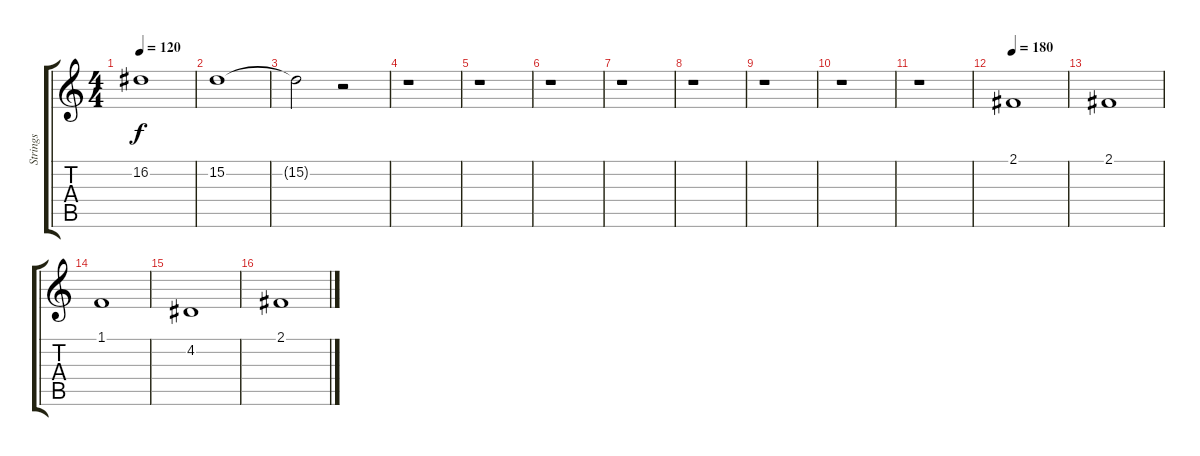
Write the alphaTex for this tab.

\track ("Strings" "Strings") {instrument stringensemble1}
\staff {score tabs}
\tuning (E4 B3 G3 D3 A2 E2) {hide}
\ts (4 4)
\tempo 120
\clef g2
\ks c
16.2.1{dy f} |
15.2.1 |
15.2{t}.2 r.2 |
r.1 |
r.1 |
r.1 |
r.1 |
r.1 |
r.1 |
r.1 |
r.1 |
\tempo 180
2.1.1 |
2.1.1 |
1.1.1 |
4.2.1 |
2.1.1
